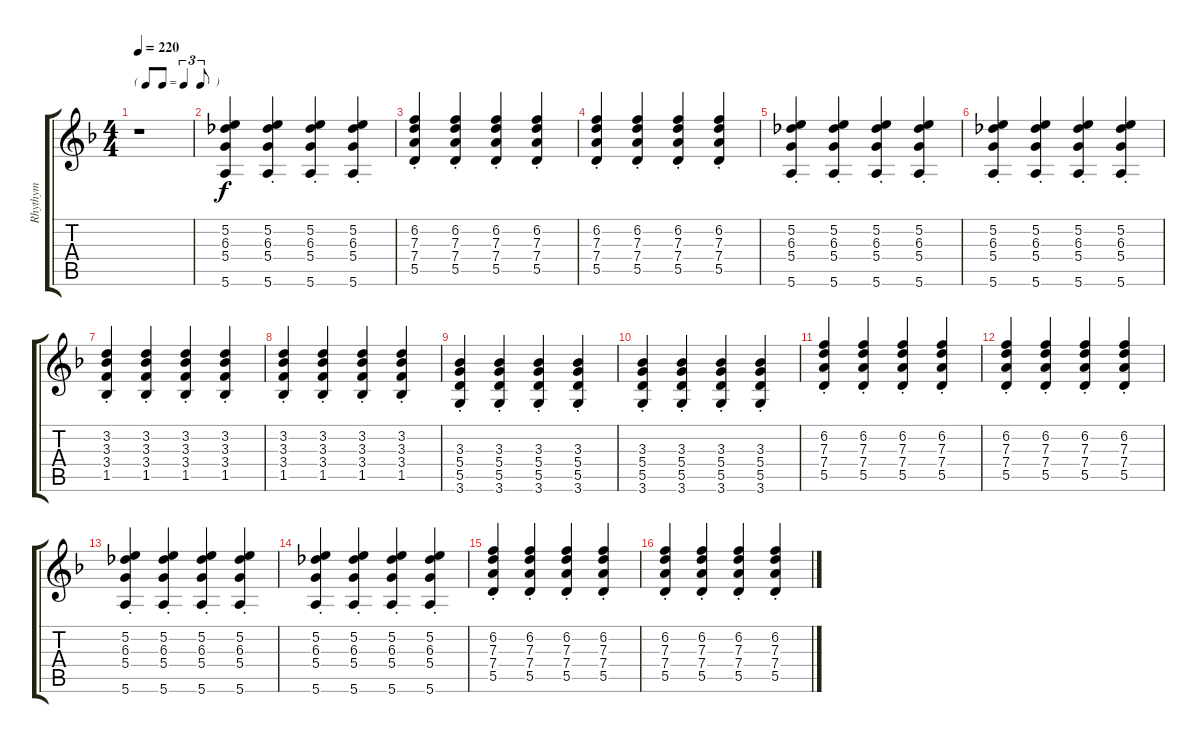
\track ("Rhythym" "Rhythym") {instrument acousticguitarnylon}
\staff {score tabs}
\tuning (E4 B3 G3 D3 A2 E2) {hide}
\ts (4 4)
\tf triplet8th
\tempo 220
\clef g2
\ks f
r.1{dy f instrument acousticguitarnylon} |
(5.2{st} 6.3{st} 5.4{st} 5.6{st}).4 (5.2{st} 6.3{st} 5.4{st} 5.6{st}).4 (5.2{st} 6.3{st} 5.4{st} 5.6{st}).4 (5.2{st} 6.3{st} 5.4{st} 5.6{st}).4 |
(6.2{st} 7.3{st} 7.4{st} 5.5{st}).4 (6.2{st} 7.3{st} 7.4{st} 5.5{st}).4 (6.2{st} 7.3{st} 7.4{st} 5.5{st}).4 (6.2{st} 7.3{st} 7.4{st} 5.5{st}).4 |
(6.2{st} 7.3{st} 7.4{st} 5.5{st}).4 (6.2{st} 7.3{st} 7.4{st} 5.5{st}).4 (6.2{st} 7.3{st} 7.4{st} 5.5{st}).4 (6.2{st} 7.3{st} 7.4{st} 5.5{st}).4 |
(5.2{st} 6.3{st} 5.4{st} 5.6{st}).4 (5.2{st} 6.3{st} 5.4{st} 5.6{st}).4 (5.2{st} 6.3{st} 5.4{st} 5.6{st}).4 (5.2{st} 6.3{st} 5.4{st} 5.6{st}).4 |
(5.2{st} 6.3{st} 5.4{st} 5.6{st}).4 (5.2{st} 6.3{st} 5.4{st} 5.6{st}).4 (5.2{st} 6.3{st} 5.4{st} 5.6{st}).4 (5.2{st} 6.3{st} 5.4{st} 5.6{st}).4 |
(3.2{st} 3.3{st} 3.4{st} 1.5{st}).4 (3.2{st} 3.3{st} 3.4{st} 1.5{st}).4 (3.2{st} 3.3{st} 3.4{st} 1.5{st}).4 (3.2{st} 3.3{st} 3.4{st} 1.5{st}).4 |
(3.2{st} 3.3{st} 3.4{st} 1.5{st}).4 (3.2{st} 3.3{st} 3.4{st} 1.5{st}).4 (3.2{st} 3.3{st} 3.4{st} 1.5{st}).4 (3.2{st} 3.3{st} 3.4{st} 1.5{st}).4 |
(3.3{st} 5.4{st} 5.5{st} 3.6{st}).4 (3.3{st} 5.4{st} 5.5{st} 3.6{st}).4 (3.3{st} 5.4{st} 5.5{st} 3.6{st}).4 (3.3{st} 5.4{st} 5.5{st} 3.6{st}).4 |
(3.3{st} 5.4{st} 5.5{st} 3.6{st}).4 (3.3{st} 5.4{st} 5.5{st} 3.6{st}).4 (3.3{st} 5.4{st} 5.5{st} 3.6{st}).4 (3.3{st} 5.4{st} 5.5{st} 3.6{st}).4 |
(6.2{st} 7.3{st} 7.4{st} 5.5{st}).4 (6.2{st} 7.3{st} 7.4{st} 5.5{st}).4 (6.2{st} 7.3{st} 7.4{st} 5.5{st}).4 (6.2{st} 7.3{st} 7.4{st} 5.5{st}).4 |
(6.2{st} 7.3{st} 7.4{st} 5.5{st}).4 (6.2{st} 7.3{st} 7.4{st} 5.5{st}).4 (6.2{st} 7.3{st} 7.4{st} 5.5{st}).4 (6.2{st} 7.3{st} 7.4{st} 5.5{st}).4 |
(5.2{st} 6.3{st} 5.4{st} 5.6{st}).4 (5.2{st} 6.3{st} 5.4{st} 5.6{st}).4 (5.2{st} 6.3{st} 5.4{st} 5.6{st}).4 (5.2{st} 6.3{st} 5.4{st} 5.6{st}).4 |
(5.2{st} 6.3{st} 5.4{st} 5.6{st}).4 (5.2{st} 6.3{st} 5.4{st} 5.6{st}).4 (5.2{st} 6.3{st} 5.4{st} 5.6{st}).4 (5.2{st} 6.3{st} 5.4{st} 5.6{st}).4 |
(6.2{st} 7.3{st} 7.4{st} 5.5{st}).4 (6.2{st} 7.3{st} 7.4{st} 5.5{st}).4 (6.2{st} 7.3{st} 7.4{st} 5.5{st}).4 (6.2{st} 7.3{st} 7.4{st} 5.5{st}).4 |
(6.2{st} 7.3{st} 7.4{st} 5.5{st}).4 (6.2{st} 7.3{st} 7.4{st} 5.5{st}).4 (6.2{st} 7.3{st} 7.4{st} 5.5{st}).4 (6.2{st} 7.3{st} 7.4{st} 5.5{st}).4
